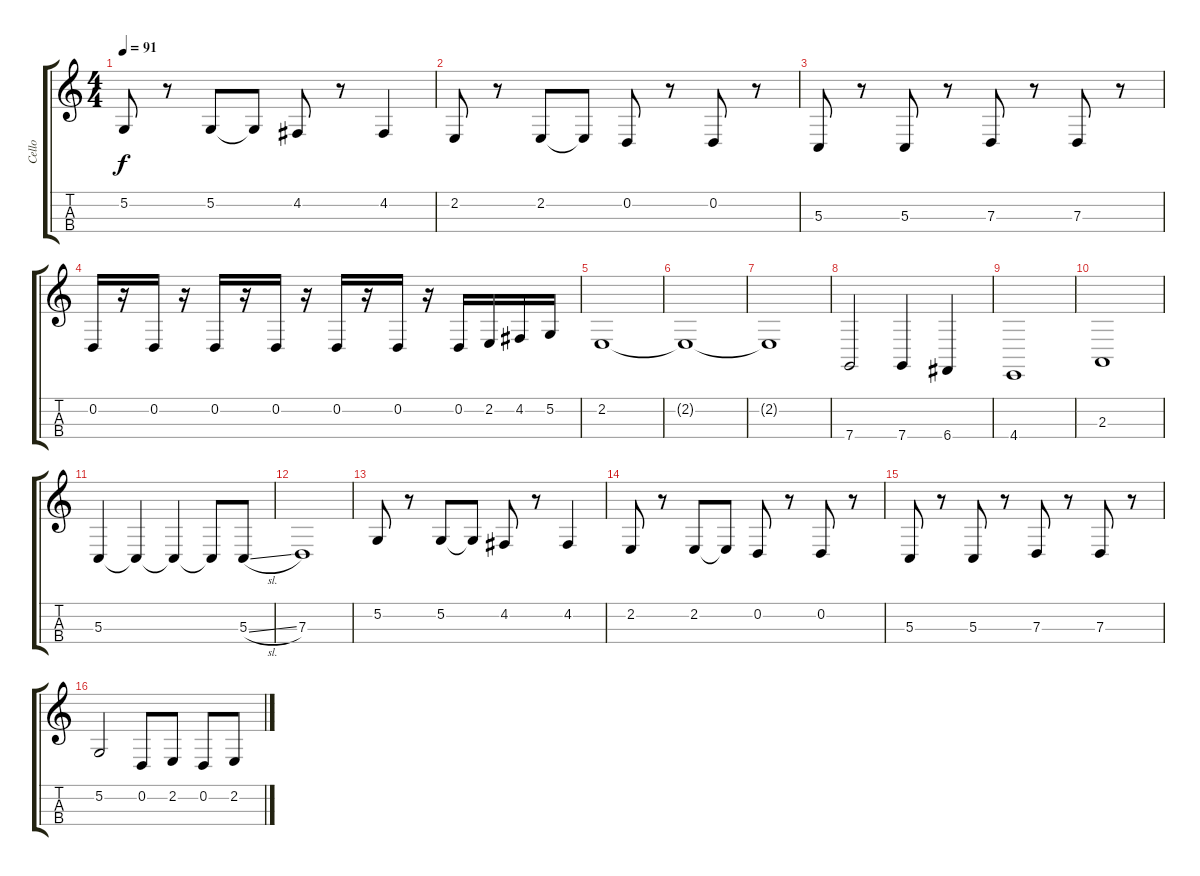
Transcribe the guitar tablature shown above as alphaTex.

\track ("Cello" "Cello") {instrument cello}
\staff {score tabs}
\tuning (A3 D3 G2 C2) {hide}
\ts (4 4)
\tempo 91
\clef g2
\ks c
5.2.8{dy f} r.8 5.2.8 5.2{t}.8 4.2.8 r.8 4.2.4 |
2.2.8 r.8 2.2.8 2.2{t}.8 0.2.8 r.8 0.2.8 r.8 |
5.3.8 r.8 5.3.8 r.8 7.3.8 r.8 7.3.8 r.8 |
0.2.16 r.16 0.2.16 r.16 0.2.16 r.16 0.2.16 r.16 0.2.16 r.16 0.2.16 r.16 0.2.16 2.2.16 4.2.16 5.2.16 |
2.2.1 |
2.2{t}.1 |
2.2{t}.1 |
7.4.2 7.4.4 6.4.4 |
4.4.1 |
2.3.1 |
5.3.4 5.3{t}.4 5.3{t}.4 5.3{t}.8 5.3{sl}.8 |
7.3.1 |
5.2.8 r.8 5.2.8 5.2{t}.8 4.2.8 r.8 4.2.4 |
2.2.8 r.8 2.2.8 2.2{t}.8 0.2.8 r.8 0.2.8 r.8 |
5.3.8 r.8 5.3.8 r.8 7.3.8 r.8 7.3.8 r.8 |
5.2.2 0.2.8 2.2.8 0.2.8 2.2.8
